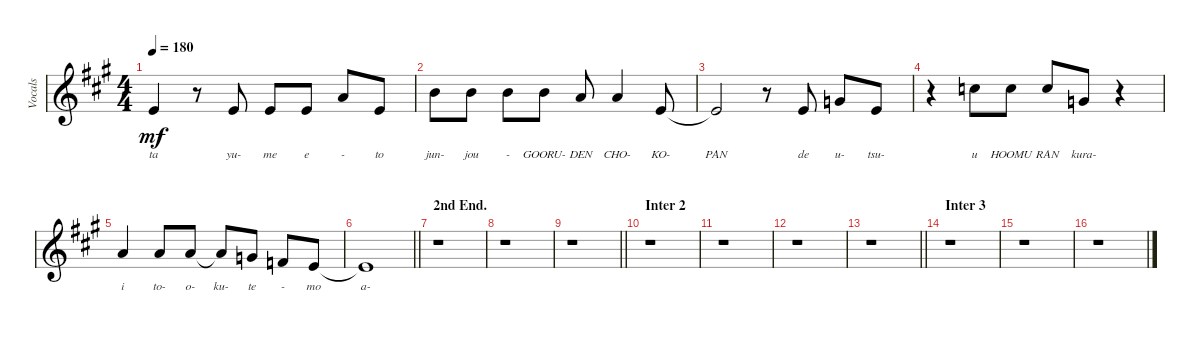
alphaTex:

\track ("Vocals" "Vocals") {instrument tenorsax}
\staff {score}
\tuning (E4 B3 G3 D3 A2 E2 B1) {hide}
\ts (4 4)
\tempo 180
\clef g2
\ks a
0.1{t}.4{lyrics (0 "ta") lyrics (1 "") lyrics (2 "") lyrics (3 "") lyrics (4 "") dy mf} r.8 0.1.8{lyrics (0 "yu-") lyrics (1 "") lyrics (2 "") lyrics (3 "") lyrics (4 "")} 0.1.8{lyrics (0 "me") lyrics (1 "") lyrics (2 "") lyrics (3 "") lyrics (4 "")} 0.1.8{lyrics (0 "e") lyrics (1 "") lyrics (2 "") lyrics (3 "") lyrics (4 "")} 5.1.8{lyrics (0 "-") lyrics (1 "") lyrics (2 "") lyrics (3 "") lyrics (4 "")} 0.1.8{lyrics (0 "to") lyrics (1 "") lyrics (2 "") lyrics (3 "") lyrics (4 "")} |
7.1.8{lyrics (0 "jun-") lyrics (1 "") lyrics (2 "") lyrics (3 "") lyrics (4 "")} 7.1.8{lyrics (0 "jou") lyrics (1 "") lyrics (2 "") lyrics (3 "") lyrics (4 "")} 7.1.8{lyrics (0 "-") lyrics (1 "") lyrics (2 "") lyrics (3 "") lyrics (4 "")} 7.1.8{lyrics (0 "GOORU-") lyrics (1 "") lyrics (2 "") lyrics (3 "") lyrics (4 "")} 5.1.8{lyrics (0 "DEN") lyrics (1 "") lyrics (2 "") lyrics (3 "") lyrics (4 "")} 5.1.4{lyrics (0 "CHO-") lyrics (1 "") lyrics (2 "") lyrics (3 "") lyrics (4 "")} 0.1.8{lyrics (0 "KO-") lyrics (1 "") lyrics (2 "") lyrics (3 "") lyrics (4 "")} |
0.1{t}.2{lyrics (0 "PAN") lyrics (1 "") lyrics (2 "") lyrics (3 "") lyrics (4 "")} r.8 0.1.8{lyrics (0 "de") lyrics (1 "") lyrics (2 "") lyrics (3 "") lyrics (4 "")} 3.1.8{lyrics (0 "u-") lyrics (1 "") lyrics (2 "") lyrics (3 "") lyrics (4 "")} 0.1.8{lyrics (0 "tsu-") lyrics (1 "") lyrics (2 "") lyrics (3 "") lyrics (4 "")} |
r.4 8.1.8{lyrics (0 "u") lyrics (1 "") lyrics (2 "") lyrics (3 "") lyrics (4 "")} 8.1.8{lyrics (0 "HOOMU") lyrics (1 "") lyrics (2 "") lyrics (3 "") lyrics (4 "")} 8.1.8{lyrics (0 "RAN") lyrics (1 "") lyrics (2 "") lyrics (3 "") lyrics (4 "")} 3.1.8{lyrics (0 "kura-") lyrics (1 "") lyrics (2 "") lyrics (3 "") lyrics (4 "")} r.4 |
5.1.4{lyrics (0 "i") lyrics (1 "") lyrics (2 "") lyrics (3 "") lyrics (4 "")} 5.1.8{lyrics (0 "to-") lyrics (1 "") lyrics (2 "") lyrics (3 "") lyrics (4 "")} 5.1.8{lyrics (0 "o-") lyrics (1 "") lyrics (2 "") lyrics (3 "") lyrics (4 "")} 5.1{t}.8{lyrics (0 "ku-") lyrics (1 "") lyrics (2 "") lyrics (3 "") lyrics (4 "")} 3.1.8{lyrics (0 "te") lyrics (1 "") lyrics (2 "") lyrics (3 "") lyrics (4 "")} 1.1.8{lyrics (0 "-") lyrics (1 "") lyrics (2 "") lyrics (3 "") lyrics (4 "")} 0.1.8{lyrics (0 "mo") lyrics (1 "") lyrics (2 "") lyrics (3 "") lyrics (4 "")} |
\barLineRight lightlight
0.1{t}.1{lyrics (0 "a-") lyrics (1 "") lyrics (2 "") lyrics (3 "") lyrics (4 "")} |
\section ("" "2nd End.")
r.1 |
r.1 |
\barLineRight lightlight
r.1 |
\section ("" "Inter 2")
r.1 |
r.1 |
r.1 |
\barLineRight lightlight
r.1 |
\section ("" "Inter 3")
r.1 |
r.1 |
r.1
